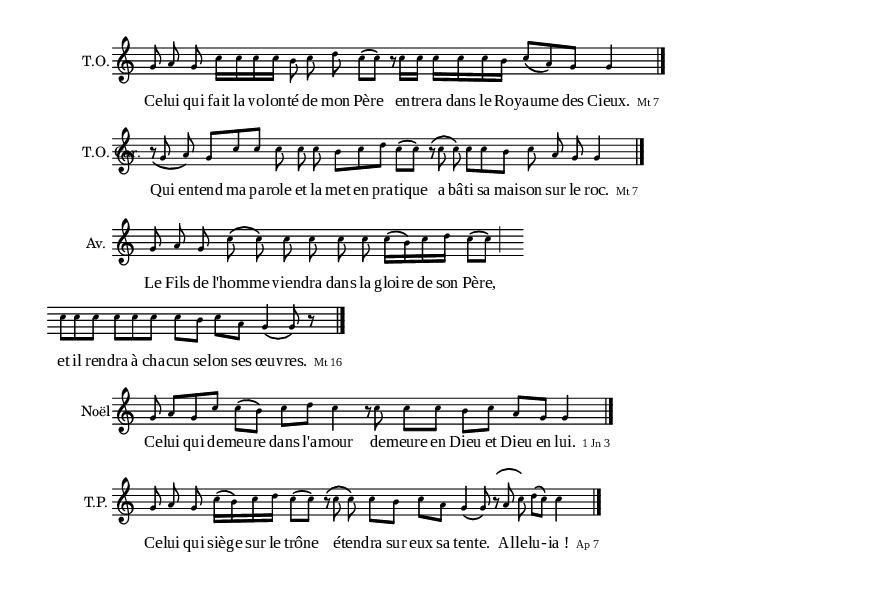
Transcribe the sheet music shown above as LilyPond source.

\version "2.10.0"
\include "definitions.ly"

%\markup { Psaume 14}



\relative a' { 
	\new Staff {
		\cadenzaOn
		\set Staff.instrumentName = \markup{ \center-align { T.O. } }
		\times 2/3 { g8 a g }
		c16[ c c c]
		\times 2/3 { b8 c d }
		c[\( c\)] \pespace
		r8 c16[ c]
		c[ c c b]
		\times 2/3 { c8[\( a\) g] }
		g4
		
		\endBar
	}

	\addlyrics {
		Ce -- lui qui fait la vo -- lon -- té de mon Pè -- re en -- tre -- ra dans le Ro -- yau -- me des Cieux.
 		\markup { \citation #"Mt 7" } }
}
\relative a' { 
	\new Staff {
		\cadenzaOn
		\set Staff.instrumentName = \markup{ \center-align { T.O. Car. } }
		\times 2/3 { r8_\( g a\) }
		\times 2/3 { g[ c c] }
		\times 2/3 { c c c }
		\times 2/3 { b[ c d] }
		c[\( c\)]
		\pespace
		\times 2/3 { r\( c c\) }
		\times 2/3 { c[ c b] }
		\times 2/3 { c a g }
		g4
		
		\endBar
	}

	\addlyrics {
		Qui en -- tend ma pa -- role et la met en pra -- ti -- que a bâ -- ti sa mai -- son sur le roc.
 		\markup { \citation #"Mt 7" } }
}	

\relative a' { 
	\new Staff {
		\cadenzaOn
		\set Staff.instrumentName = \markup{ \center-align { Av. } }
		\times 2/3 { g8 a g }
		\times 2/3 { c\( c\) c }
		\times 2/3 { c8 c c }
		c16[\( b\) c d]
		c8[\( c\)] \cesure
		\pespace \indentLine
		\times 2/3 { c[ c c] }
		\times 2/3 { c[ c c] }
		c[ b] 
		c[ a]
		g4\( g8\) r
		
		\endBar
	}

	\addlyrics {
		Le Fils de l'hom -- me vien -- dra dans la gloi -- re de son Pè -- re, et il ren -- dra à cha -- cun se -- lon ses œu -- vres.
 		\markup { \citation #"Mt 16" } }
}	
\relative a' { 
	\new Staff {
		\cadenzaOn
		\set Staff.instrumentName = \markup{ \center-align { Noël } }
		
		g8 
		\times 2/3 { a[ g c] }
		c[\( b\)] c[ d] c4
		\pespace \pespace
		r8 c c[ c] b[ c] a[ g] g4

		
		
		\endBar
	}

	\addlyrics {
		Ce -- lui qui de -- meu -- re dans l'a -- mour de -- meure en Dieu et Dieu en lui.
 		\markup { \citation #"1 Jn 3" } }
	
	
}


\relative a' { 
	\new Staff {
		\cadenzaOn
		\set Staff.instrumentName = \markup{ \center-align { T.P. } }
		\times 2/3 { g8 a g }
		c16[\( b\) c d]
		c8[\( c\)]
		\pespace
		\times 2/3 { r\( c c\) }
		c[ b]
		c[ a]
		\times 2/3 { g4\( g8\) }
		
\espall
		\times 2/3 { r
\( a c\) }
		d[\( c\)]
		c4
		
		\endBar
	}

	\addlyrics {
		Ce -- lui qui siè -- ge sur le trô -- ne é -- ten -- dra sur eux sa ten -- te. Al -- le -- lu -- - -- "ia !"
 		\markup { \citation #"Ap 7" } }
}


